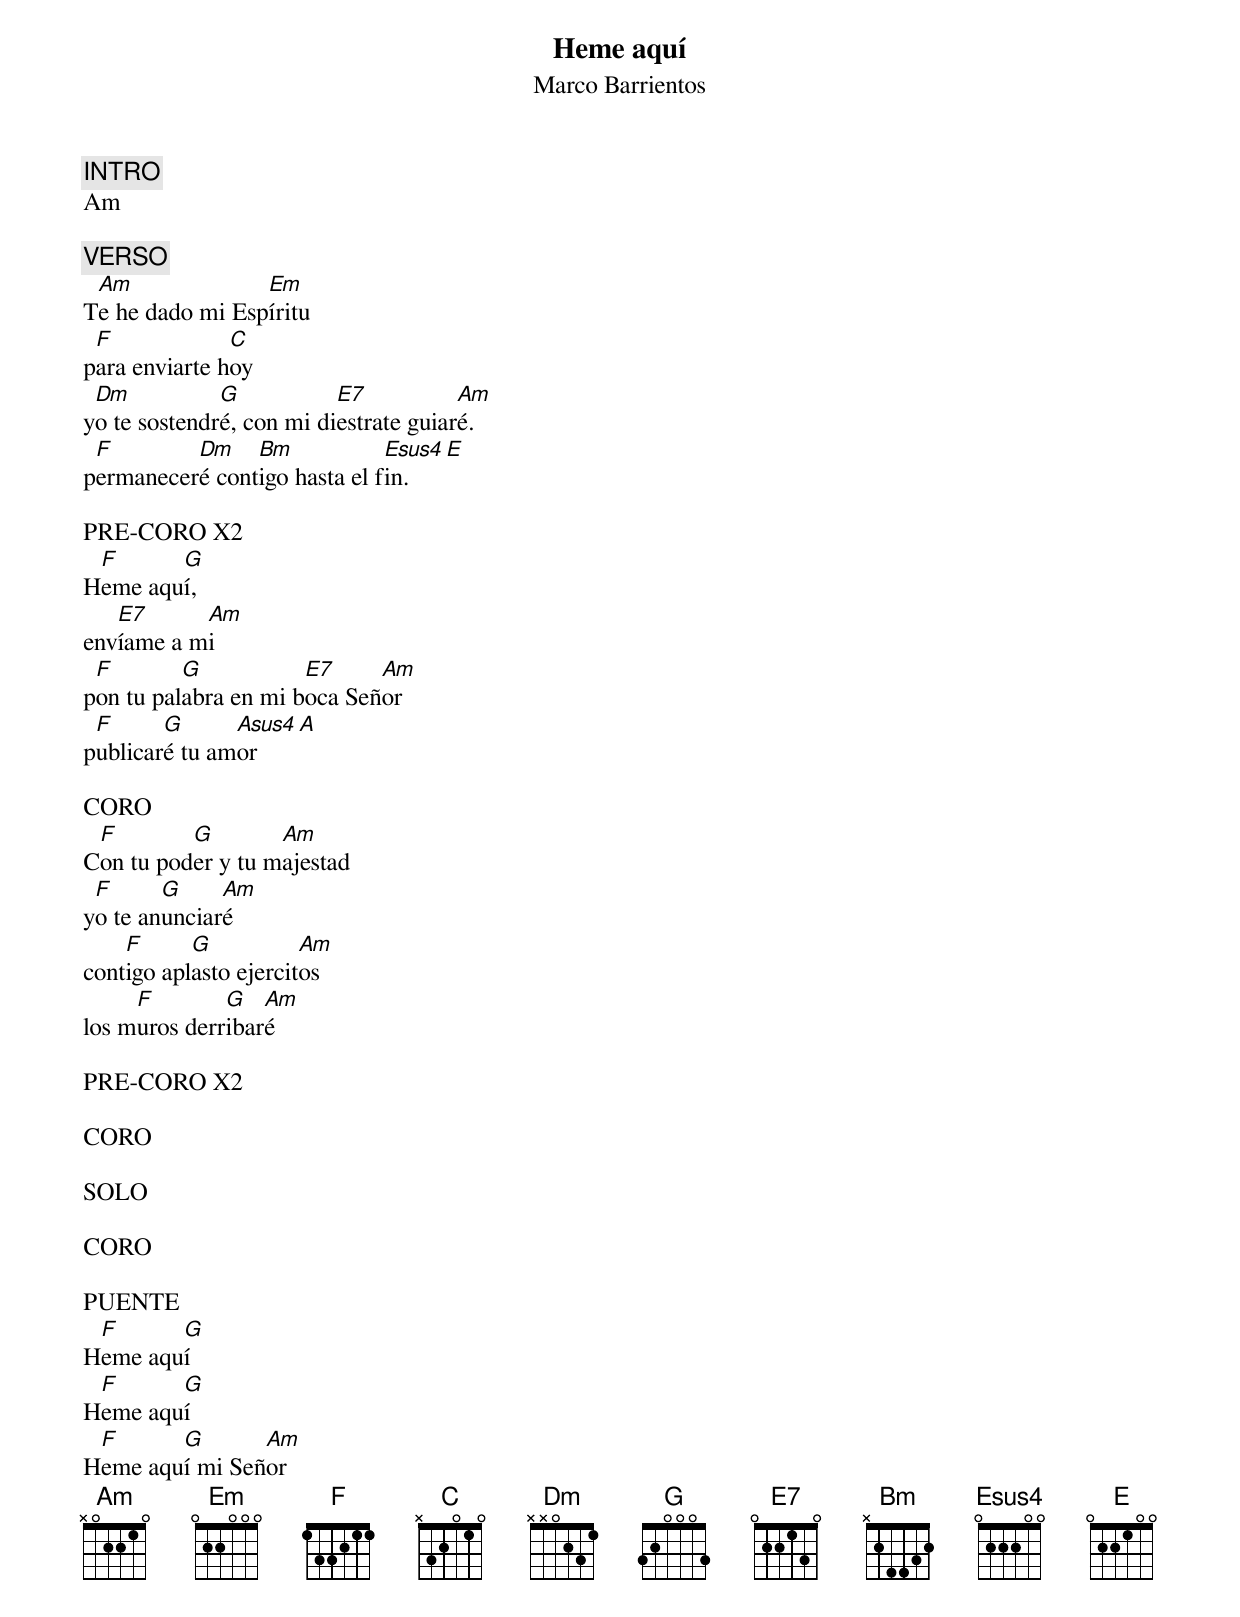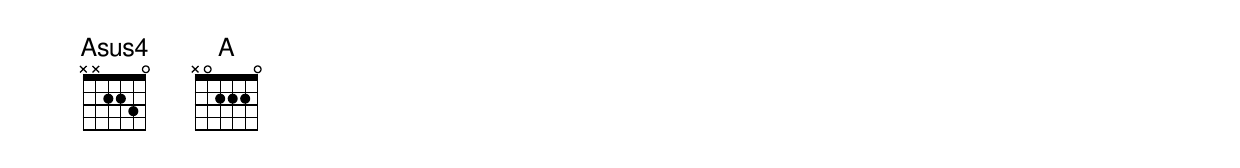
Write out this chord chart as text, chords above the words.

Heme aquí
Marco Barrientos
INTRO
Am

VERSO
 Am              Em
Te he dado mi Espíritu
 F             C
para enviarte hoy
 Dm           G           E7           Am
yo te sostendré, con mi diestrate guiaré.
 F        Dm    Bm            Esus4 E
permaneceré contigo hasta el fin.

PRE-CORO X2
 F      G
Heme aquí,
   E7      Am
envíame a mi
 F        G           E7     Am
pon tu palabra en mi boca Señor
 F      G      Asus4 A
publicaré tu amor

CORO
 F        G        Am
Con tu poder y tu majestad
 F      G     Am
yo te anunciaré
    F      G           Am
contigo aplasto ejercitos
     F        G   Am
los muros derribaré

PRE-CORO X2

CORO

SOLO

CORO

PUENTE
 F      G
Heme aquí
 F      G
Heme aquí
 F      G       Am
Heme aquí mi Señor
